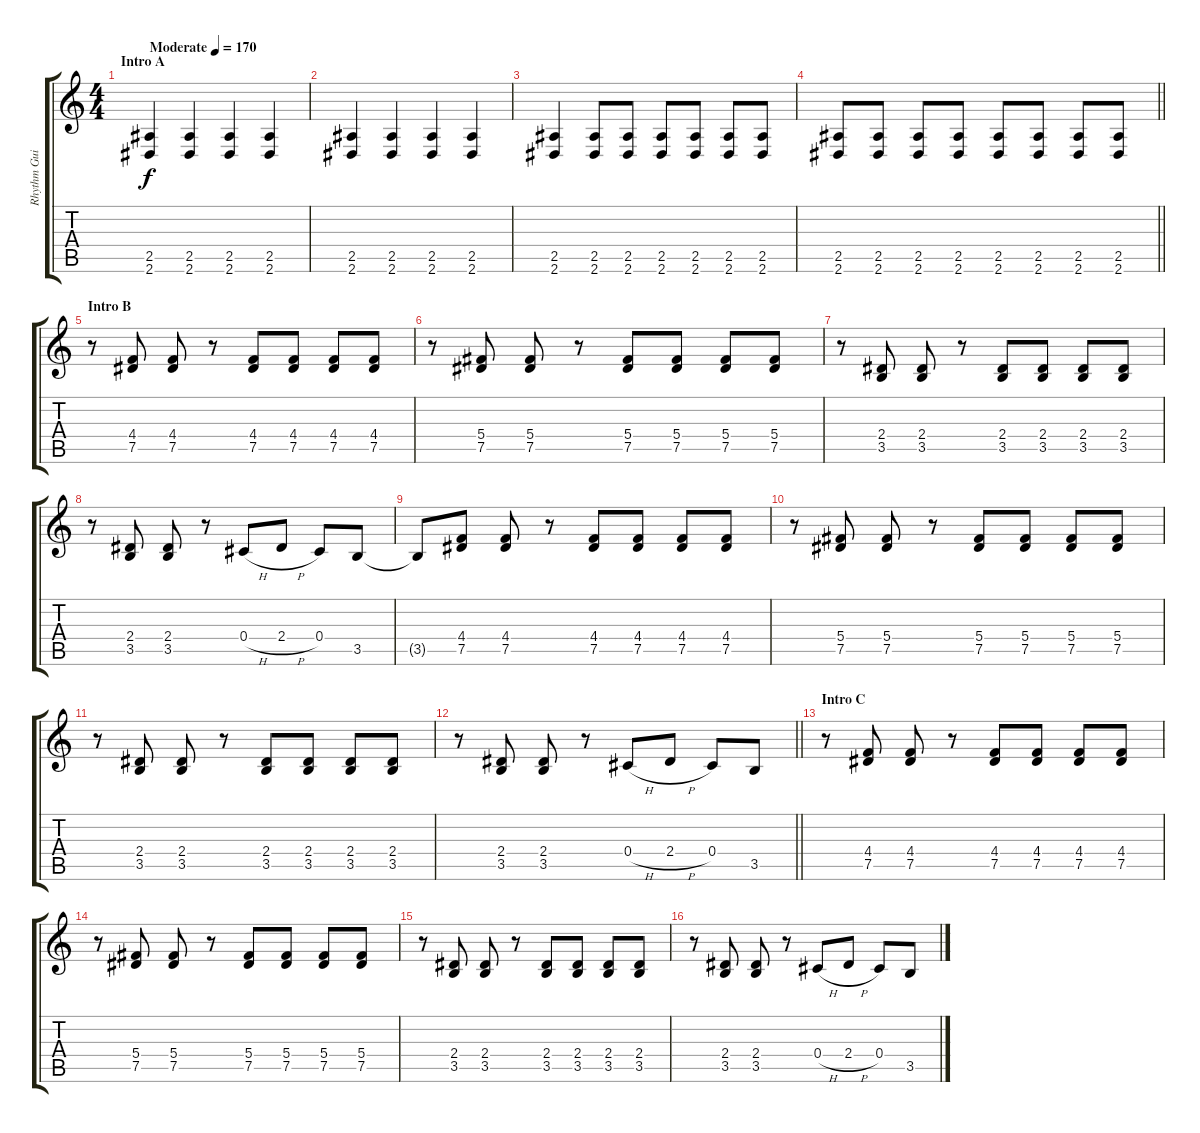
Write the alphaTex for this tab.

\track ("Rhythm Guitar" "Rhythm Gui") {instrument overdrivenguitar}
\staff {score tabs}
\tuning (Eb4 Bb3 Gb3 Db3 Ab2 Db2) {hide}
\ts (4 4)
\section ("" "Intro A")
\tempo (170 "Moderate")
\clef g2
\ks c
(2.5 2.6).4{dy f instrument overdrivenguitar} (2.5 2.6).4 (2.5 2.6).4 (2.5 2.6).4 |
(2.5 2.6).4 (2.5 2.6).4 (2.5 2.6).4 (2.5 2.6).4 |
(2.5 2.6).4 (2.5 2.6).8 (2.5 2.6).8 (2.5 2.6).8 (2.5 2.6).8 (2.5 2.6).8 (2.5 2.6).8 |
\barLineRight lightlight
(2.5 2.6).8 (2.5 2.6).8 (2.5 2.6).8 (2.5 2.6).8 (2.5 2.6).8 (2.5 2.6).8 (2.5 2.6).8 (2.5 2.6).8 |
\section ("" "Intro B")
r.8 (4.4 7.5).8 (4.4 7.5).8 r.8 (4.4 7.5).8 (4.4 7.5).8 (4.4 7.5).8 (4.4 7.5).8 |
r.8 (5.4 7.5).8 (5.4 7.5).8 r.8 (5.4 7.5).8 (5.4 7.5).8 (5.4 7.5).8 (5.4 7.5).8 |
r.8 (2.4 3.5).8 (2.4 3.5).8 r.8 (2.4 3.5).8 (2.4 3.5).8 (2.4 3.5).8 (2.4 3.5).8 |
r.8 (2.4 3.5).8 (2.4 3.5).8 r.8 0.4{h}.8 2.4{h}.8 0.4.8 3.5.8 |
3.5{t}.8 (4.4 7.5).8 (4.4 7.5).8 r.8 (4.4 7.5).8 (4.4 7.5).8 (4.4 7.5).8 (4.4 7.5).8 |
r.8 (5.4 7.5).8 (5.4 7.5).8 r.8 (5.4 7.5).8 (5.4 7.5).8 (5.4 7.5).8 (5.4 7.5).8 |
r.8 (2.4 3.5).8 (2.4 3.5).8 r.8 (2.4 3.5).8 (2.4 3.5).8 (2.4 3.5).8 (2.4 3.5).8 |
\barLineRight lightlight
r.8 (2.4 3.5).8 (2.4 3.5).8 r.8 0.4{h}.8 2.4{h}.8 0.4.8 3.5.8 |
\section ("" "Intro C")
r.8 (4.4 7.5).8 (4.4 7.5).8 r.8 (4.4 7.5).8 (4.4 7.5).8 (4.4 7.5).8 (4.4 7.5).8 |
r.8 (5.4 7.5).8 (5.4 7.5).8 r.8 (5.4 7.5).8 (5.4 7.5).8 (5.4 7.5).8 (5.4 7.5).8 |
r.8 (2.4 3.5).8 (2.4 3.5).8 r.8 (2.4 3.5).8 (2.4 3.5).8 (2.4 3.5).8 (2.4 3.5).8 |
r.8 (2.4 3.5).8 (2.4 3.5).8 r.8 0.4{h}.8 2.4{h}.8 0.4.8 3.5.8
